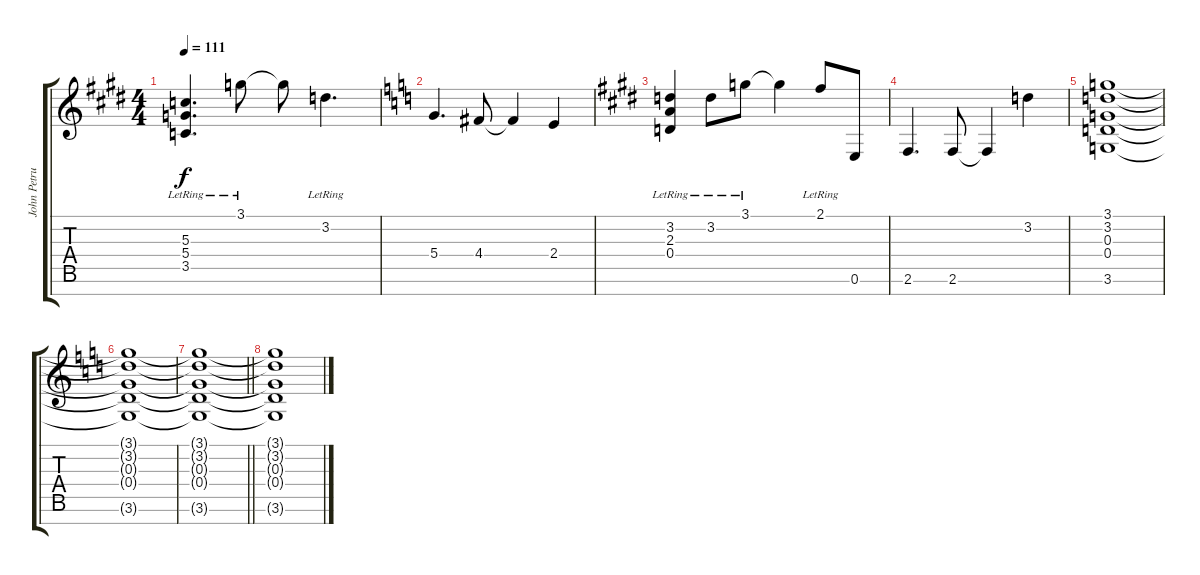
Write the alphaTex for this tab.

\track ("John Petrucci - Electric Guitar I" "John Petru") {instrument distortionguitar}
\staff {score tabs}
\tuning (E4 B3 G3 D3 A2 E2 B1) {hide}
\ts (4 4)
\tempo 111
\clef g2
\ks c#minor
(5.3{lr} 5.4{lr} 3.5{lr}).4{d dy f} 3.1{lr}.8 3.1{t}.8 3.2{lr}.4{d} |
\ks c
5.4.4{d} 4.4.8 4.4{t}.4 2.4.4 |
\ks c#minor
(3.2{lr} 2.3{lr} 0.4{lr}).4 3.2{lr}.8 3.1{lr}.8 3.1{t}.4 2.1{lr}.8 0.6.8 |
2.6.4{d} 2.6.8 2.6{t}.4 3.2.4 |
(3.1 3.2 0.3 0.4 3.6).1{volume 0} |
\ks c
(3.1{t} 3.2{t} 0.3{t} 0.4{t} 3.6{t}).1 |
\barLineRight lightlight
(3.1{t} 3.2{t} 0.3{t} 0.4{t} 3.6{t}).1 |
(3.1{t} 3.2{t} 0.3{t} 0.4{t} 3.6{t}).1
